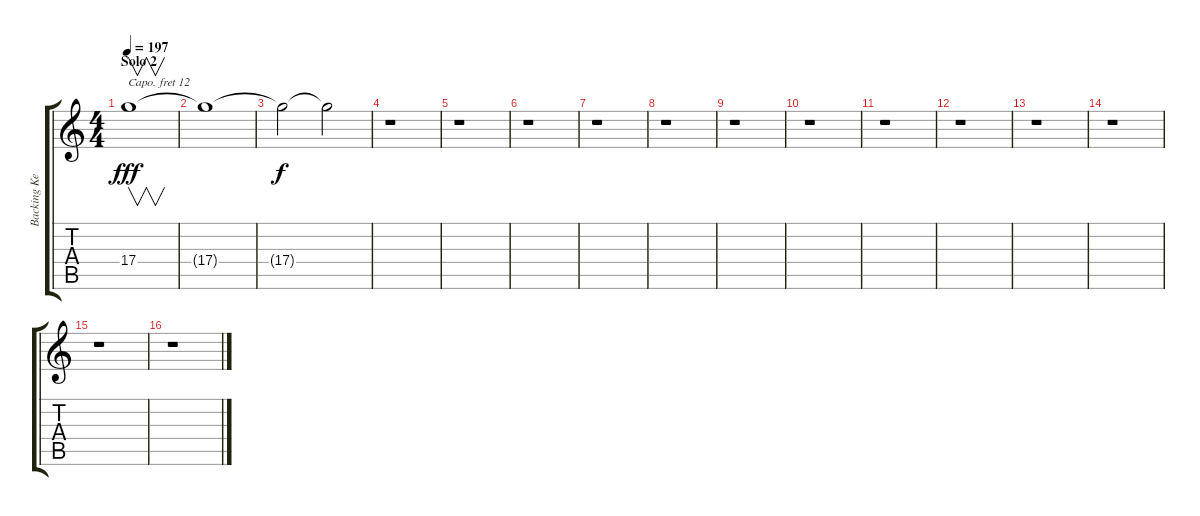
\track ("Backing Keyboards" "Backing Ke") {instrument lead2sawtooth}
\staff {score tabs}
\capo 12
\tuning (E4 B3 G3 D3 A2 E2) {hide}
\ts (4 4)
\section ("" "Solo 2")
\tempo 197
\clef g2
\ks c
17.4.1{v dy fff} |
17.4{t}.1 |
17.4{t}.2{dy f volume 8} 17.4{t}.2{volume 0} |
r.1 |
r.1 |
r.1 |
r.1 |
r.1 |
r.1 |
r.1 |
r.1 |
r.1 |
r.1 |
r.1 |
r.1 |
r.1
